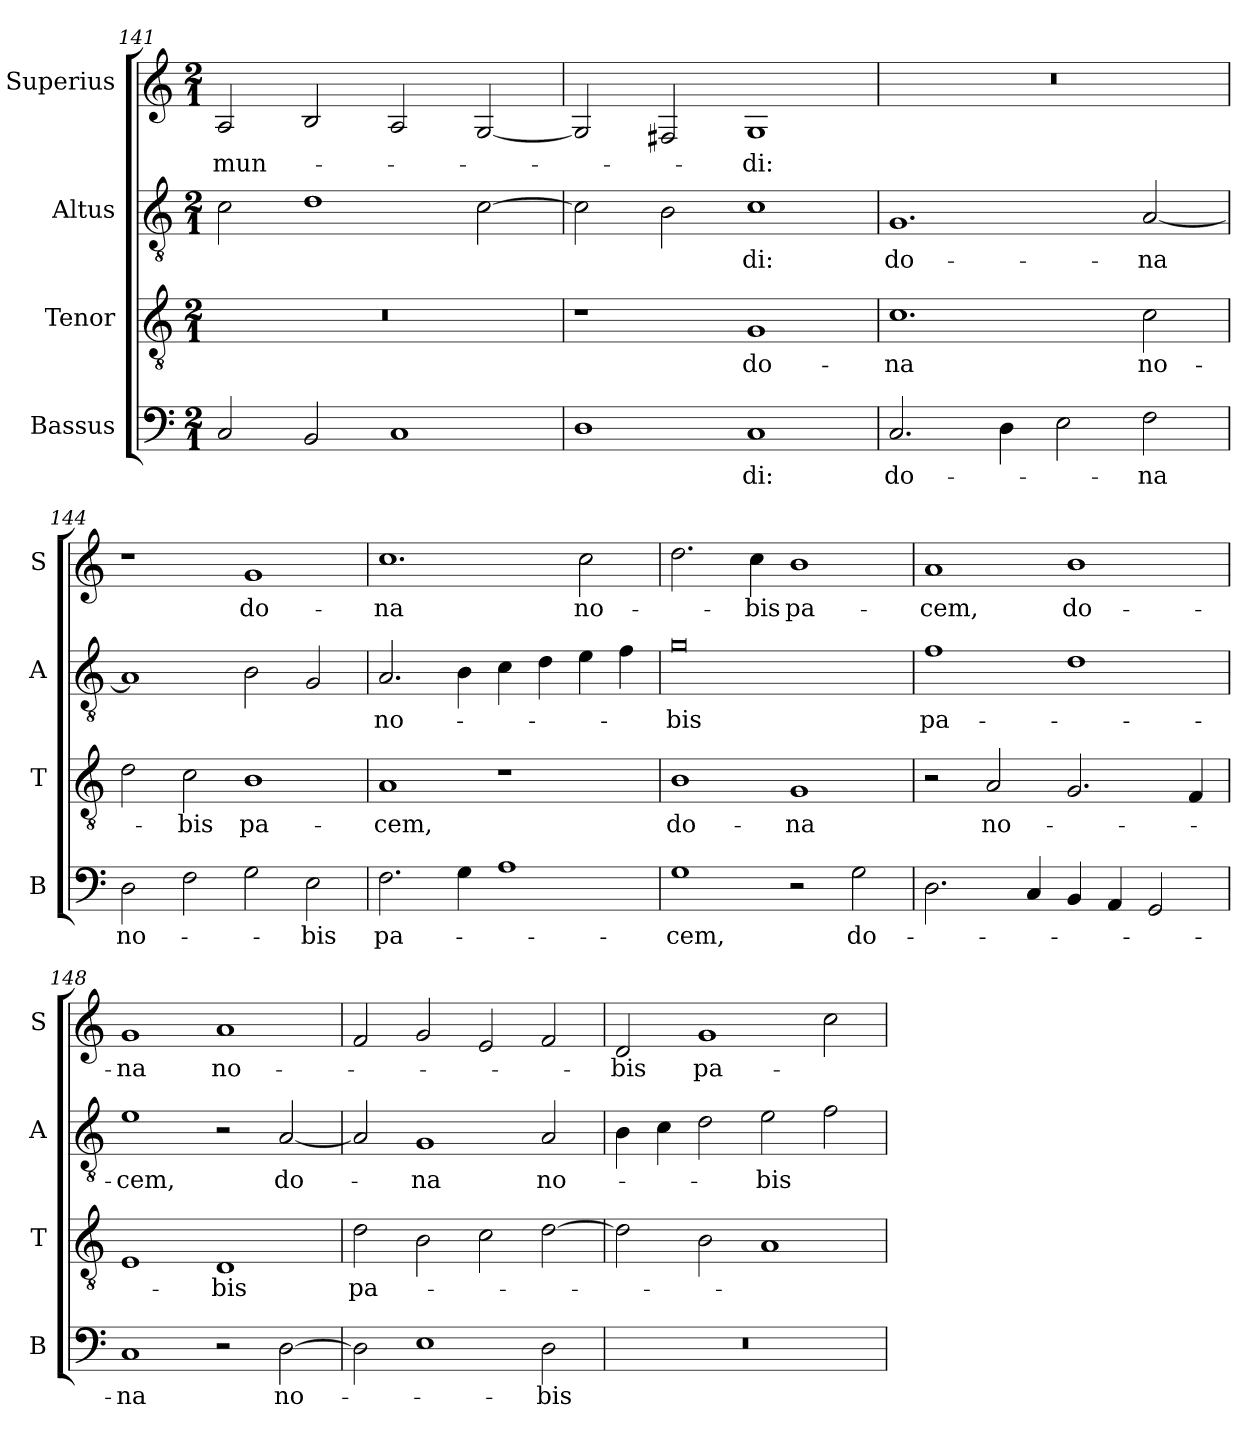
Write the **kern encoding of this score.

**kern	**text	**kern	**text	**kern	**text	**kern	**text
*part4	*part4	*part3	*part3	*part2	*part2	*part1	*part1
*staff4	*staff4	*staff3	*staff3	*staff2	*staff2	*staff1	*staff1
*I"Bassus	*	*I"Tenor	*	*I"Altus	*	*I"Superius	*
*I'B	*	*I'T	*	*I'A	*	*I'S	*
*clefF4	*	*clefGv2	*	*clefGv2	*	*clefG2	*
*k[]	*	*k[]	*	*k[]	*	*k[]	*
*M2/1	*	*M2/1	*	*M2/1	*	*M2/1	*
=141	=141	=141	=141	=141	=141	=141	=141
!	!	!	!	!	!	!	!LO:LY:i
2C	.	0r	.	2c	.	2A	mun-
2BB	.	.	.	1d	.	2B	.
1C	.	.	.	.	.	2A	.
.	.	.	.	[2c	.	[2G	.
=142	=142	=142	=142	=142	=142	=142	=142
1D	.	1r	.	2c]	.	2G]	.
.	.	.	.	2B	.	2F#X	.
!	!LO:LY:i	!	!	!	!LO:LY:i	!	!LO:LY:i
1C	-di:	1G	do-	1c	-di:	1G	-di:
=143	=143	=143	=143	=143	=143	=143	=143
!	!LO:LY:i	!	!	!	!	!	!
2.C	do-	1.c	-na	1.G	do-	0r	.
4D	.	.	.	.	.	.	.
2E	.	.	.	.	.	.	.
!	!LO:LY:i	!	!	!	!	!	!
2F	-na	2c	no-	[2A	-na	.	.
=144	=144	=144	=144	=144	=144	=144	=144
!	!LO:LY:i	!	!	!	!	!	!
2D	no-	2d	.	1A]	.	1r	.
2F	.	2c	-bis	.	.	.	.
!	!	!	!LO:LY:i	!	!	!	!
2G	.	1B	pa-	2B	.	1g	do-
!	!LO:LY:i	!	!	!	!	!	!
2E	-bis	.	.	2G	.	.	.
=145	=145	=145	=145	=145	=145	=145	=145
!	!LO:LY:i	!	!LO:LY:i	!	!LO:LY:i	!	!
2.F	pa-	1A	-cem,	2.A	no-	1.cc	-na
4G	.	.	.	4B	.	.	.
1A	.	1r	.	4c	.	.	.
.	.	.	.	4d	.	.	.
.	.	.	.	4e	.	2cc	no-
.	.	.	.	4f	.	.	.
=146	=146	=146	=146	=146	=146	=146	=146
!	!LO:LY:i	!	!LO:LY:i	!	!LO:LY:i	!	!
1G	-cem,	1B	do-	0g	-bis	2.dd	.
.	.	.	.	.	.	4cc	-bis
!	!	!	!LO:LY:i	!	!	!	!LO:LY:i
2r	.	1G	-na	.	.	1b	pa-
2G	do-	.	.	.	.	.	.
=147	=147	=147	=147	=147	=147	=147	=147
!	!	!	!	!	!LO:LY:i	!	!LO:LY:i
2.D	.	2r	.	1f	pa-	1a	-cem,
!	!	!	!LO:LY:i	!	!	!	!
.	.	2A	no-	.	.	.	.
4C	.	.	.	.	.	.	.
!	!	!	!	!	!	!	!LO:LY:i
4BB	.	2.G	.	1d	.	1b	do-
4AA	.	.	.	.	.	.	.
2GG	.	.	.	.	.	.	.
.	.	4F	.	.	.	.	.
=148	=148	=148	=148	=148	=148	=148	=148
!	!	!	!	!	!LO:LY:i	!	!LO:LY:i
1C	-na	1E	.	1e	-cem,	1g	-na
!	!	!	!LO:LY:i	!	!	!	!LO:LY:i
2r	.	1D	-bis	2r	.	1a	no-
!	!	!	!	!	!LO:LY:i	!	!
[2D	no-	.	.	[2A	do-	.	.
=149	=149	=149	=149	=149	=149	=149	=149
!	!	!	!LO:LY:i	!	!	!	!
2D]	.	2d	pa-	2A]	.	2f	.
!	!	!	!	!	!LO:LY:i	!	!
1E	.	2B	.	1G	-na	2g	.
.	.	2c	.	.	.	2e	.
2D	-bis	[2d	.	2A	no-	2f	.
=150	=150	=150	=150	=150	=150	=150	=150
!	!	!	!	!	!	!	!LO:LY:i
0r	.	2d]	.	4B	.	2d	-bis
.	.	.	.	4c	.	.	.
!	!	!	!	!	!	!	!LO:LY:i
.	.	2B	.	2d	.	1g	pa-
.	.	1A	.	2e	-bis	.	.
.	.	.	.	2f	.	2cc	.
=	=	=	=	=	=	=	=
*-	*-	*-	*-	*-	*-	*-	*-
